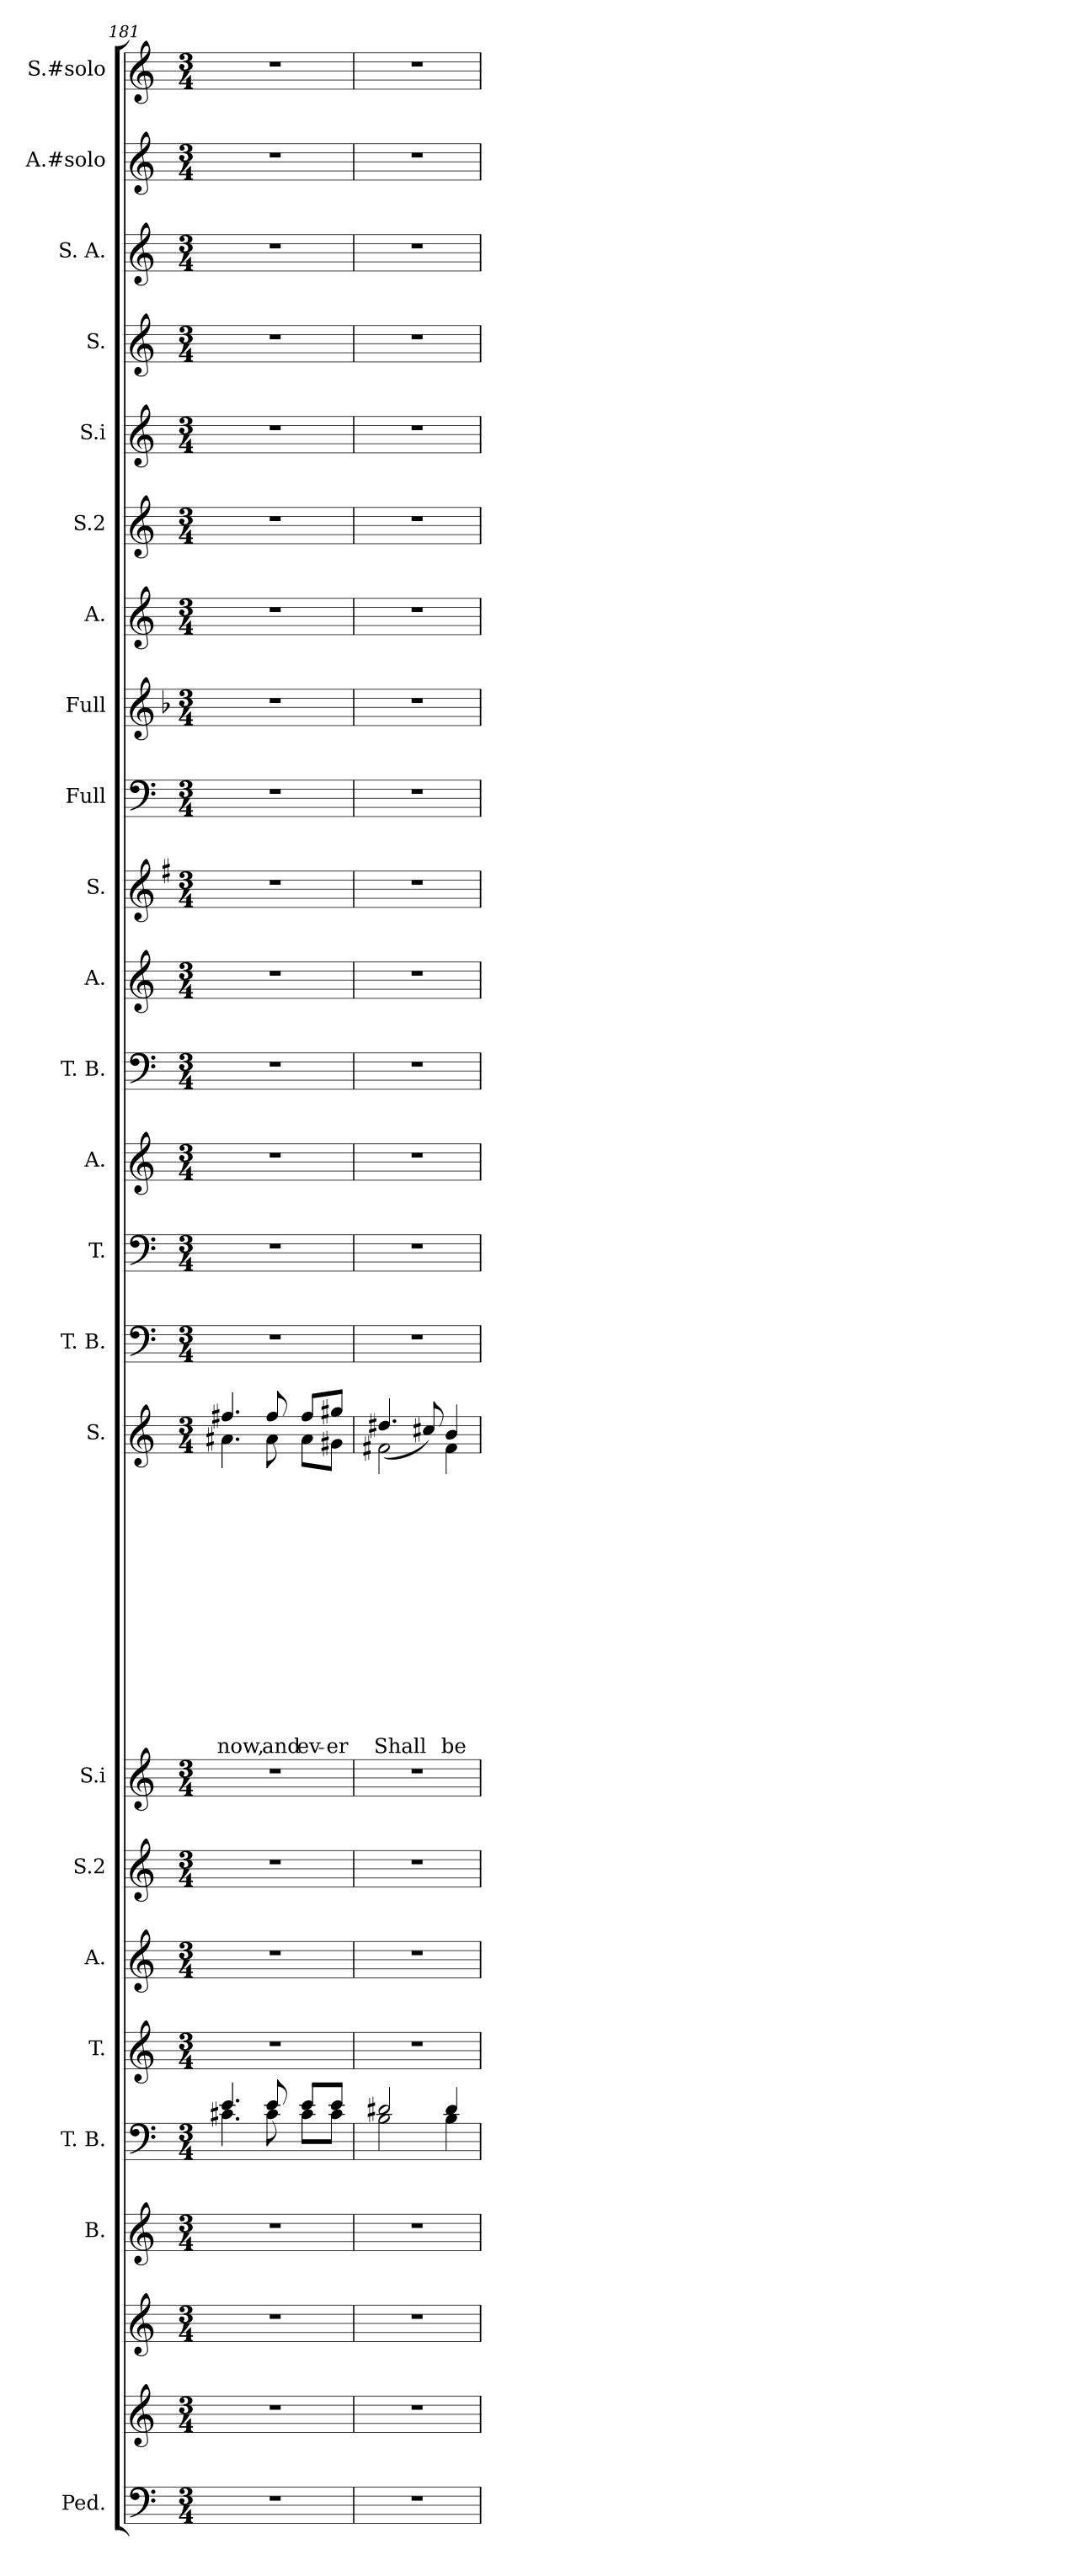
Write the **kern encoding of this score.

**kern	**kern	**kern	**kern	**kern	**kern	**kern	**kern	**kern	**kern	**text	**text	**text	**text	**text	**text	**text	**text	**text	**text	**text	**text	**text	**text	**kern	**kern	**kern	**kern	**kern	**kern	**kern	**kern	**kern	**kern	**kern	**kern	**kern	**kern	**kern
*part25	*part24	*part23	*part22	*part21	*part20	*part19	*part18	*part17	*part16	*part16	*part16	*part16	*part16	*part16	*part16	*part16	*part16	*part16	*part16	*part16	*part16	*part16	*part16	*part15	*part14	*part13	*part12	*part11	*part10	*part9	*part8	*part7	*part6	*part5	*part4	*part3	*part2	*part1
*staff25	*staff24	*staff23	*staff22	*staff21	*staff20	*staff19	*staff18	*staff17	*staff16	*staff16	*staff16	*staff16	*staff16	*staff16	*staff16	*staff16	*staff16	*staff16	*staff16	*staff16	*staff16	*staff16	*staff16	*staff15	*staff14	*staff13	*staff12	*staff11	*staff10	*staff9	*staff8	*staff7	*staff6	*staff5	*staff4	*staff3	*staff2	*staff1
*I"Ped.	*	*	*I"B.	*I"T. B.	*I"T.	*I"A.	*I"S.2	*I"S.i	*I"S.	*	*	*	*	*	*	*	*	*	*	*	*	*	*	*I"T. B.	*I"T.	*I"A.	*I"T. B.	*I"A.	*I"S.	*I"Full	*I"Full	*I"A.	*I"S.2	*I"S.i	*I"S.	*I"S. A.	*I"A.#solo	*I"S.#solo
*I'Ped.	*	*	*	*I'T. B.	*I'T.	*I'A.	*I'S.2	*I'S.i	*I'S.	*	*	*	*	*	*	*	*	*	*	*	*	*	*	*I'T. B.	*I'T.	*	*I'T. B.	*I'A.	*I'S.	*	*	*I'A.	*I'S.2	*I'S.i	*I'S.	*I'S. A.	*I'A.#solo	*I'S.#solo
*clefF4	*clefG2	*clefG2	*clefG2	*clefF4	*clefG2	*clefG2	*clefG2	*clefG2	*clefG2	*	*	*	*	*	*	*	*	*	*	*	*	*	*	*clefF4	*clefF4	*clefG2	*clefF4	*clefG2	*clefG2	*clefF4	*clefG2	*clefG2	*clefG2	*clefG2	*clefG2	*clefG2	*clefG2	*clefG2
*	*	*	*	*	*	*	*	*	*	*	*	*	*	*	*	*	*	*	*	*	*	*	*	*	*	*	*	*	*	*	*ITrd3c5	*	*	*	*	*	*	*
*k[]	*k[]	*k[]	*k[]	*k[]	*k[]	*k[]	*k[]	*k[]	*k[]	*	*	*	*	*	*	*	*	*	*	*	*	*	*	*k[]	*k[]	*k[]	*k[]	*k[]	*k[f#]	*k[]	*k[]	*k[]	*k[]	*k[]	*k[]	*k[]	*k[]	*k[]
*C:	*C:	*C:	*C:	*C:	*C:	*C:	*C:	*C:	*C:	*	*	*	*	*	*	*	*	*	*	*	*	*	*	*C:	*C:	*C:	*C:	*C:	*G:	*C:	*C:	*C:	*C:	*C:	*C:	*C:	*C:	*C:
*M3/4	*M3/4	*M3/4	*M3/4	*M3/4	*M3/4	*M3/4	*M3/4	*M3/4	*M3/4	*	*	*	*	*	*	*	*	*	*	*	*	*	*	*M3/4	*M3/4	*M3/4	*M3/4	*M3/4	*M3/4	*M3/4	*M3/4	*M3/4	*M3/4	*M3/4	*M3/4	*M3/4	*M3/4	*M3/4
=181	=181	=181	=181	=181	=181	=181	=181	=181	=181	=181	=181	=181	=181	=181	=181	=181	=181	=181	=181	=181	=181	=181	=181	=181	=181	=181	=181	=181	=181	=181	=181	=181	=181	=181	=181	=181	=181	=181
*	*	*	*	*^	*	*	*	*	*^	*	*	*	*	*	*	*	*	*	*	*	*	*	*	*	*	*	*	*	*	*	*	*	*	*	*	*	*	*
!	!	!	!	!	!	!	!	!	!	!	!	!	!	!	!	!	!	!	!	!	!	!	!	!	!LO:LY:b	!	!	!	!	!	!	!	!	!	!	!	!	!	!	!
2.r	2.r	2.r	2.r	4.e/	4.c#X\	2.r	2.r	2.r	2.r	4.ff#X/	4.a#X\	.	.	.	.	.	.	.	.	.	.	.	.	.	now,	2.r	2.r	2.r	2.r	2.r	2.r	2.r	2.r	2.r	2.r	2.r	2.r	2.r	2.r	2.r
!	!	!	!	!	!	!	!	!	!	!	!	!	!	!	!	!	!	!	!	!	!	!	!	!	!LO:LY:b	!	!	!	!	!	!	!	!	!	!	!	!	!	!	!
.	.	.	.	8e/	8c#\	.	.	.	.	8ff#/	8a#\	.	.	.	.	.	.	.	.	.	.	.	.	.	and	.	.	.	.	.	.	.	.	.	.	.	.	.	.	.
!	!	!	!	!	!	!	!	!	!	!	!	!	!	!	!	!	!	!	!	!	!	!	!	!	!LO:LY:b	!	!	!	!	!	!	!	!	!	!	!	!	!	!	!
.	.	.	.	8e/L	8c#\L	.	.	.	.	8ff#/L	8a#\L	.	.	.	.	.	.	.	.	.	.	.	.	.	ev-	.	.	.	.	.	.	.	.	.	.	.	.	.	.	.
!	!	!	!	!	!	!	!	!	!	!	!	!	!	!	!	!	!	!	!	!	!	!	!	!	!LO:LY:b	!	!	!	!	!	!	!	!	!	!	!	!	!	!	!
.	.	.	.	8e/J	8c#\J	.	.	.	.	8gg#X/J	8g#X\J	.	.	.	.	.	.	.	.	.	.	.	.	.	-er	.	.	.	.	.	.	.	.	.	.	.	.	.	.	.
=182	=182	=182	=182	=182	=182	=182	=182	=182	=182	=182	=182	=182	=182	=182	=182	=182	=182	=182	=182	=182	=182	=182	=182	=182	=182	=182	=182	=182	=182	=182	=182	=182	=182	=182	=182	=182	=182	=182	=182	=182
!	!	!	!	!	!	!	!	!	!	!	!	!	!	!	!	!	!	!	!	!	!	!	!	!	!LO:LY:b	!	!	!	!	!	!	!	!	!	!	!	!	!	!	!
2.r	2.r	2.r	2.r	2d#X/	2B\	2.r	2.r	2.r	2.r	2f#X\	(>4.dd#X/	.	.	.	.	.	.	.	.	.	.	.	.	.	Shall	2.r	2.r	2.r	2.r	2.r	2.r	2.r	2.r	2.r	2.r	2.r	2.r	2.r	2.r	2.r
.	.	.	.	.	.	.	.	.	.	.	8cc#X/)	.	.	.	.	.	.	.	.	.	.	.	.	.	.	.	.	.	.	.	.	.	.	.	.	.	.	.	.	.
!	!	!	!	!	!	!	!	!	!	!	!	!	!	!	!	!	!	!	!	!	!	!	!	!	!LO:LY:b	!	!	!	!	!	!	!	!	!	!	!	!	!	!	!
.	.	.	.	4d#/	4B\	.	.	.	.	4f#\	4b/	.	.	.	.	.	.	.	.	.	.	.	.	.	be	.	.	.	.	.	.	.	.	.	.	.	.	.	.	.
*	*	*	*	*v	*v	*	*	*	*	*v	*v	*	*	*	*	*	*	*	*	*	*	*	*	*	*	*	*	*	*	*	*	*	*	*	*	*	*	*	*	*
=	=	=	=	=	=	=	=	=	=	=	=	=	=	=	=	=	=	=	=	=	=	=	=	=	=	=	=	=	=	=	=	=	=	=	=	=	=	=
*-	*-	*-	*-	*-	*-	*-	*-	*-	*-	*-	*-	*-	*-	*-	*-	*-	*-	*-	*-	*-	*-	*-	*-	*-	*-	*-	*-	*-	*-	*-	*-	*-	*-	*-	*-	*-	*-	*-
